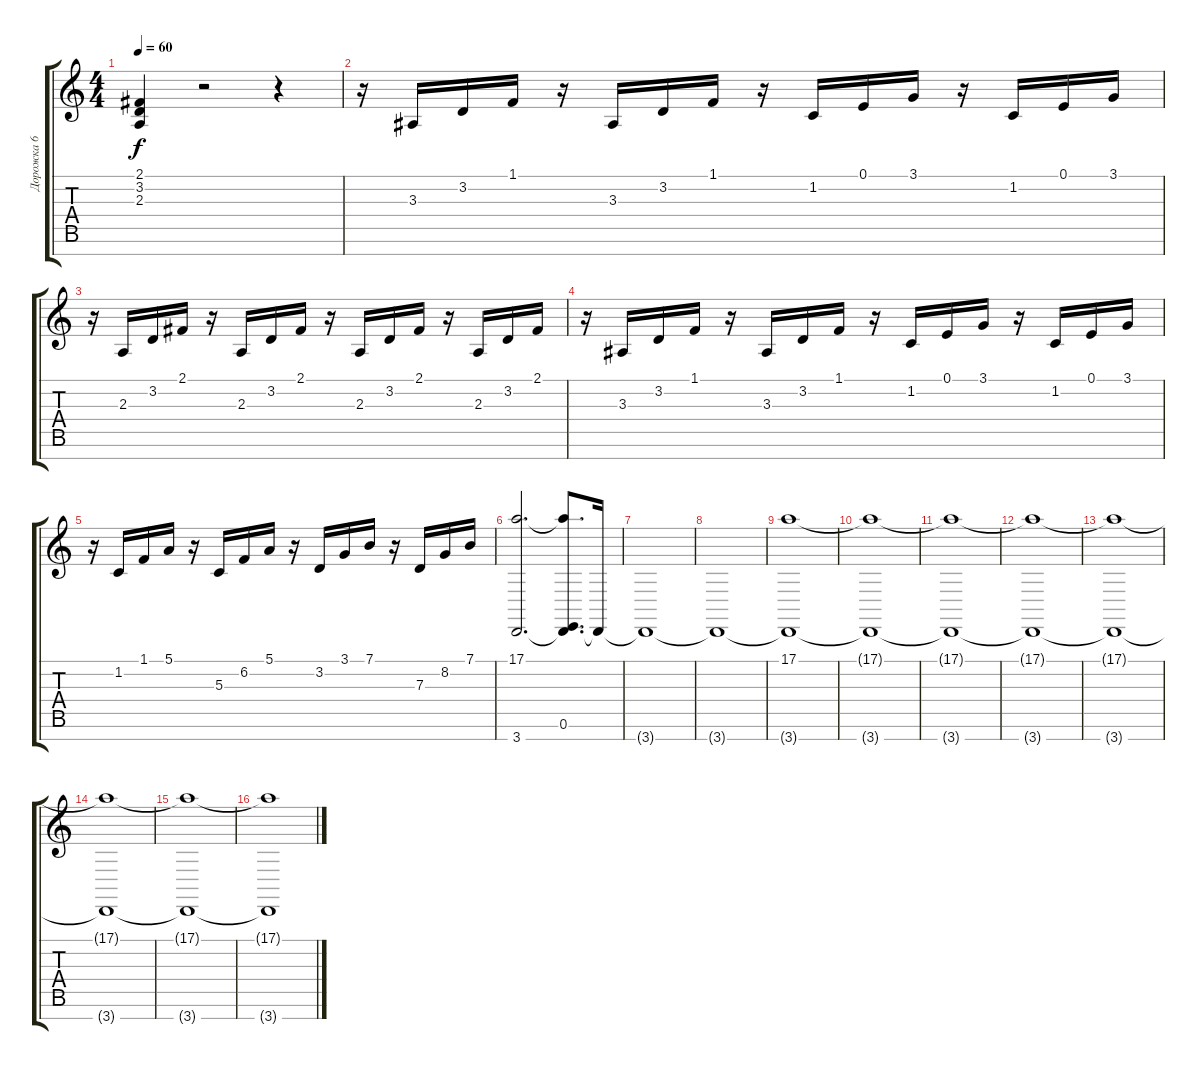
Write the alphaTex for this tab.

\track ("Дорожка 6" "Дорожка 6") {instrument stringensemble1}
\staff {score tabs}
\tuning (E4 B3 G3 D3 A2 E2 B1) {hide}
\ts (4 4)
\tempo 60
\clef g2
\ks c
(2.1 3.2 2.3).4{dy f} r.2 r.4 |
r.16 3.3.16 3.2.16 1.1.16 r.16 3.3.16 3.2.16 1.1.16 r.16 1.2.16 0.1.16 3.1.16 r.16 1.2.16 0.1.16 3.1.16 |
r.16 2.3.16 3.2.16 2.1.16 r.16 2.3.16 3.2.16 2.1.16 r.16 2.3.16 3.2.16 2.1.16 r.16 2.3.16 3.2.16 2.1.16 |
r.16 3.3.16 3.2.16 1.1.16 r.16 3.3.16 3.2.16 1.1.16 r.16 1.2.16 0.1.16 3.1.16 r.16 1.2.16 0.1.16 3.1.16 |
r.16 1.2.16 1.1.16 5.1.16 r.16 5.3.16 6.2.16 5.1.16 r.16 3.2.16 3.1.16 7.1.16 r.16 7.3.16 8.2.16 7.1.16 |
(17.1 3.7).2{d} (17.1{t} 0.6 3.7{t}).8{d} 3.7{t}.16 |
3.7{t}.1 |
3.7{t}.1 |
(17.1 3.7{t}).1 |
(17.1{t} 3.7{t}).1 |
(17.1{t} 3.7{t}).1 |
(17.1{t} 3.7{t}).1 |
(17.1{t} 3.7{t}).1 |
(17.1{t} 3.7{t}).1 |
(17.1{t} 3.7{t}).1 |
(17.1{t} 3.7{t}).1
